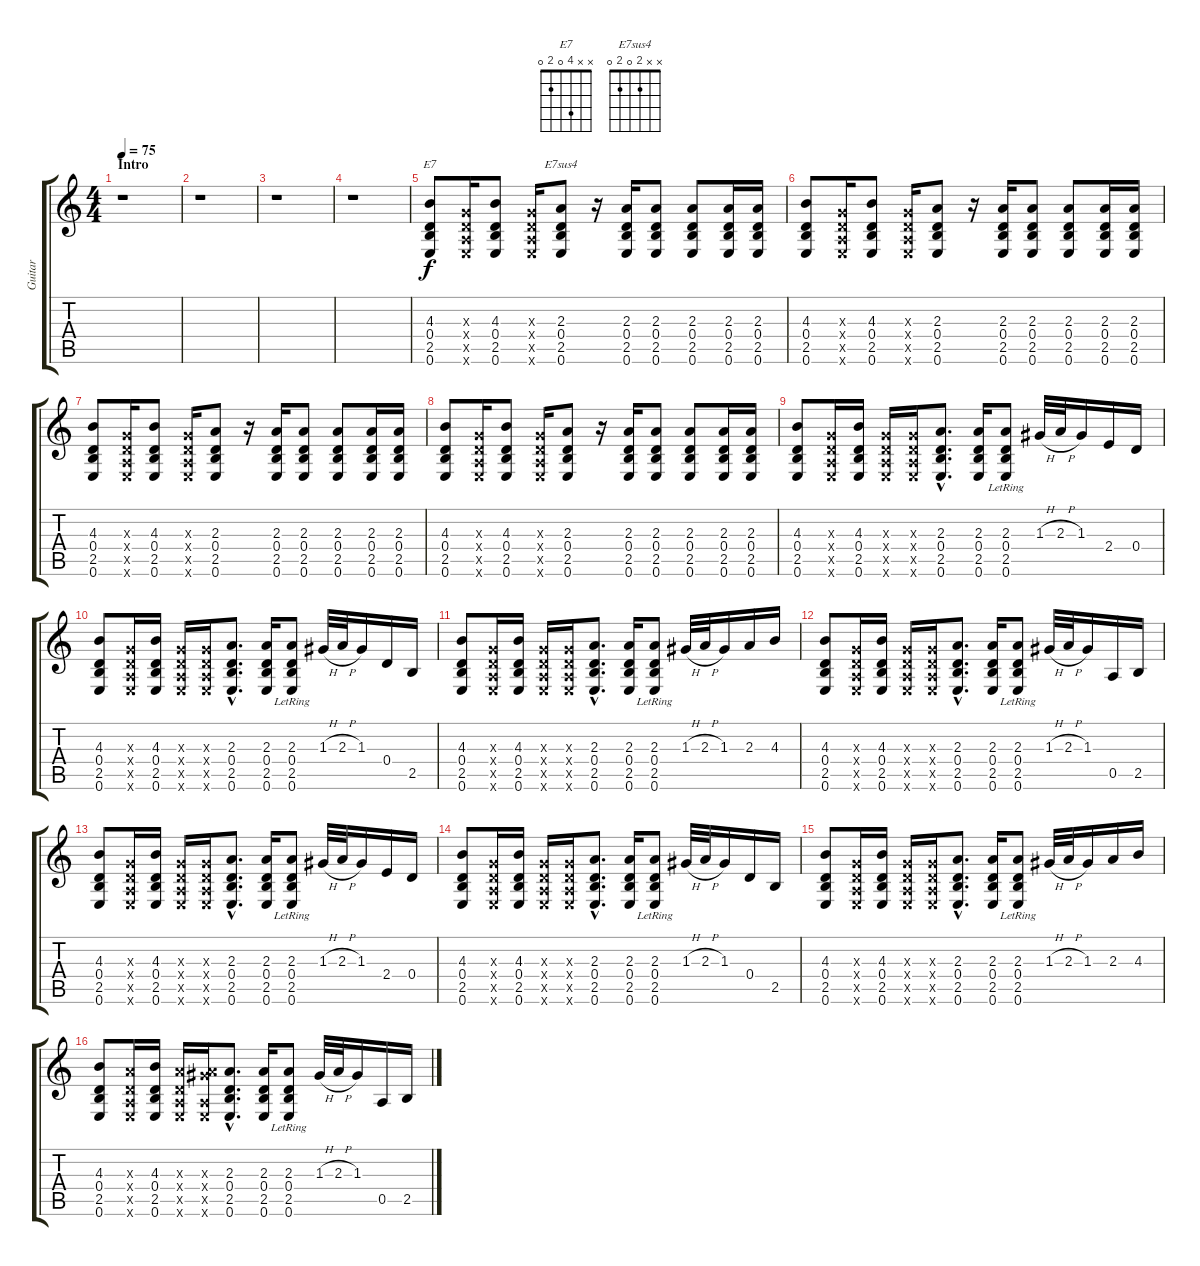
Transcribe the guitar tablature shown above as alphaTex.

\track ("Guitar" "Guitar") {instrument electricguitarjazz}
\staff {score tabs}
\tuning (E4 B3 G3 D3 A2 E2) {hide}
\chord ("E7" x x 4 0 2 0)
\chord ("E7sus4" x x 2 0 2 0)
\ts (4 4)
\section ("" "Intro")
\tempo 75
\clef g2
\ks c
r.1{dy f instrument electricguitarjazz} |
r.1 |
r.1 |
r.1 |
(4.3 0.4 2.5 0.6).8{ch "E7"} (0.3{x} 0.4{x} 0.5{x} 0.6{x}).16 (4.3 0.4 2.5 0.6).8 (0.3{x} 0.4{x} 0.5{x} 0.6{x}).16 (2.3 0.4 2.5 0.6).8{ch "E7sus4"} r.16 (2.3 0.4 2.5 0.6).16 (2.3 0.4 2.5 0.6).8 (2.3 0.4 2.5 0.6).8 (2.3 0.4 2.5 0.6).16 (2.3 0.4 2.5 0.6).16 |
(4.3 0.4 2.5 0.6).8 (0.3{x} 0.4{x} 0.5{x} 0.6{x}).16 (4.3 0.4 2.5 0.6).8 (0.3{x} 0.4{x} 0.5{x} 0.6{x}).16 (2.3 0.4 2.5 0.6).8 r.16 (2.3 0.4 2.5 0.6).16 (2.3 0.4 2.5 0.6).8 (2.3 0.4 2.5 0.6).8 (2.3 0.4 2.5 0.6).16 (2.3 0.4 2.5 0.6).16 |
(4.3 0.4 2.5 0.6).8 (0.3{x} 0.4{x} 0.5{x} 0.6{x}).16 (4.3 0.4 2.5 0.6).8 (0.3{x} 0.4{x} 0.5{x} 0.6{x}).16 (2.3 0.4 2.5 0.6).8 r.16 (2.3 0.4 2.5 0.6).16 (2.3 0.4 2.5 0.6).8 (2.3 0.4 2.5 0.6).8 (2.3 0.4 2.5 0.6).16 (2.3 0.4 2.5 0.6).16 |
(4.3 0.4 2.5 0.6).8 (0.3{x} 0.4{x} 0.5{x} 0.6{x}).16 (4.3 0.4 2.5 0.6).8 (0.3{x} 0.4{x} 0.5{x} 0.6{x}).16 (2.3 0.4 2.5 0.6).8 r.16 (2.3 0.4 2.5 0.6).16 (2.3 0.4 2.5 0.6).8 (2.3 0.4 2.5 0.6).8 (2.3 0.4 2.5 0.6).16 (2.3 0.4 2.5 0.6).16 |
(4.3 0.4 2.5 0.6).8 (0.3{x} 0.4{x} 0.5{x} 0.6{x}).16 (4.3 0.4 2.5 0.6).16 (0.3{x} 0.4{x} 0.5{x} 0.6{x}).16 (0.3{x} 0.4{x} 0.5{x} 0.6{x}).16 (2.3{hac} 0.4{hac} 2.5{hac} 0.6{hac}).8{d} (2.3 0.4 2.5 0.6).16 (2.3 0.4{lr} 2.5{lr} 0.6{lr}).8 1.3{h}.32 2.3{h}.32 1.3.16 2.4.16 0.4.16 |
(4.3 0.4 2.5 0.6).8 (0.3{x} 0.4{x} 0.5{x} 0.6{x}).16 (4.3 0.4 2.5 0.6).16 (0.3{x} 0.4{x} 0.5{x} 0.6{x}).16 (0.3{x} 0.4{x} 0.5{x} 0.6{x}).16 (2.3{hac} 0.4{hac} 2.5{hac} 0.6{hac}).8{d} (2.3 0.4 2.5 0.6).16 (2.3 0.4{lr} 2.5{lr} 0.6{lr}).8 1.3{h}.32 2.3{h}.32 1.3.16 0.4.16 2.5.16 |
(4.3 0.4 2.5 0.6).8 (0.3{x} 0.4{x} 0.5{x} 0.6{x}).16 (4.3 0.4 2.5 0.6).16 (0.3{x} 0.4{x} 0.5{x} 0.6{x}).16 (0.3{x} 0.4{x} 0.5{x} 0.6{x}).16 (2.3{hac} 0.4{hac} 2.5{hac} 0.6{hac}).8{d} (2.3 0.4 2.5 0.6).16 (2.3 0.4{lr} 2.5{lr} 0.6{lr}).8 1.3{h}.32 2.3{h}.32 1.3.16 2.3.16 4.3.16 |
(4.3 0.4 2.5 0.6).8 (0.3{x} 0.4{x} 0.5{x} 0.6{x}).16 (4.3 0.4 2.5 0.6).16 (0.3{x} 0.4{x} 0.5{x} 0.6{x}).16 (0.3{x} 0.4{x} 0.5{x} 0.6{x}).16 (2.3{hac} 0.4{hac} 2.5{hac} 0.6{hac}).8{d} (2.3 0.4 2.5 0.6).16 (2.3 0.4{lr} 2.5{lr} 0.6{lr}).8 1.3{h}.32 2.3{h}.32 1.3.16 0.5.16 2.5.16 |
(4.3 0.4 2.5 0.6).8 (0.3{x} 0.4{x} 0.5{x} 0.6{x}).16 (4.3 0.4 2.5 0.6).16 (0.3{x} 0.4{x} 0.5{x} 0.6{x}).16 (0.3{x} 0.4{x} 0.5{x} 0.6{x}).16 (2.3{hac} 0.4{hac} 2.5{hac} 0.6{hac}).8{d} (2.3 0.4 2.5 0.6).16 (2.3 0.4{lr} 2.5{lr} 0.6{lr}).8 1.3{h}.32 2.3{h}.32 1.3.16 2.4.16 0.4.16 |
(4.3 0.4 2.5 0.6).8 (0.3{x} 0.4{x} 0.5{x} 0.6{x}).16 (4.3 0.4 2.5 0.6).16 (0.3{x} 0.4{x} 0.5{x} 0.6{x}).16 (0.3{x} 0.4{x} 0.5{x} 0.6{x}).16 (2.3{hac} 0.4{hac} 2.5{hac} 0.6{hac}).8{d} (2.3 0.4 2.5 0.6).16 (2.3 0.4{lr} 2.5{lr} 0.6{lr}).8 1.3{h}.32 2.3{h}.32 1.3.16 0.4.16 2.5.16 |
(4.3 0.4 2.5 0.6).8 (0.3{x} 0.4{x} 0.5{x} 0.6{x}).16 (4.3 0.4 2.5 0.6).16 (0.3{x} 0.4{x} 0.5{x} 0.6{x}).16 (0.3{x} 0.4{x} 0.5{x} 0.6{x}).16 (2.3{hac} 0.4{hac} 2.5{hac} 0.6{hac}).8{d} (2.3 0.4 2.5 0.6).16 (2.3 0.4{lr} 2.5{lr} 0.6{lr}).8 1.3{h}.32 2.3{h}.32 1.3.16 2.3.16 4.3.16 |
(4.3 0.4 2.5 0.6).8 (2.3{x} 0.4{x} 0.5{x} 0.6{x}).16 (4.3 0.4 2.5 0.6).16 (2.3{x} 0.4{x} 0.5{x} 0.6{x}).16 (2.3{x} 6.4{x} 0.5{x} 0.6{x}).16 (2.3{hac} 0.4{hac} 2.5{hac} 0.6{hac}).8{d} (2.3 0.4 2.5 0.6).16 (2.3 0.4{lr} 2.5{lr} 0.6{lr}).8 1.3{h}.32 2.3{h}.32 1.3.16 0.5.16 2.5.16
